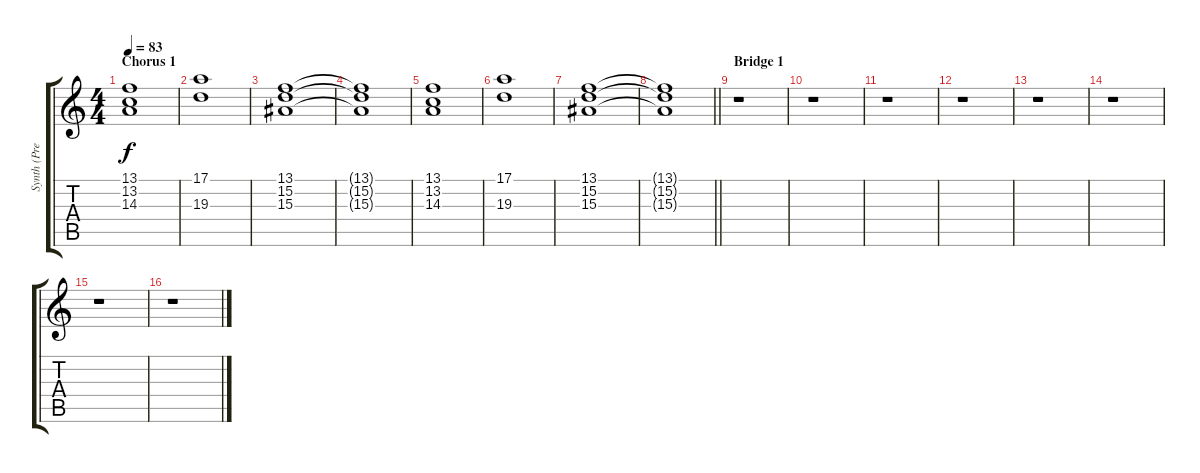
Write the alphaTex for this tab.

\track ("Synth (Preston)" "Synth (Pre") {instrument synthstrings2}
\staff {score tabs}
\tuning (E4 B3 G3 D3 A2 E2) {hide}
\ts (4 4)
\section ("" "Chorus 1")
\tempo 83
\clef g2
\ks c
(13.1 13.2 14.3).1{dy f} |
(17.1 19.3).1 |
(13.1 15.2 15.3).1 |
(13.1{t} 15.2{t} 15.3{t}).1 |
(13.1 13.2 14.3).1 |
(17.1 19.3).1 |
(13.1 15.2 15.3).1 |
\barLineRight lightlight
(13.1{t} 15.2{t} 15.3{t}).1 |
\section ("" "Bridge 1")
r.1 |
r.1 |
r.1 |
r.1 |
r.1 |
r.1 |
r.1 |
r.1
